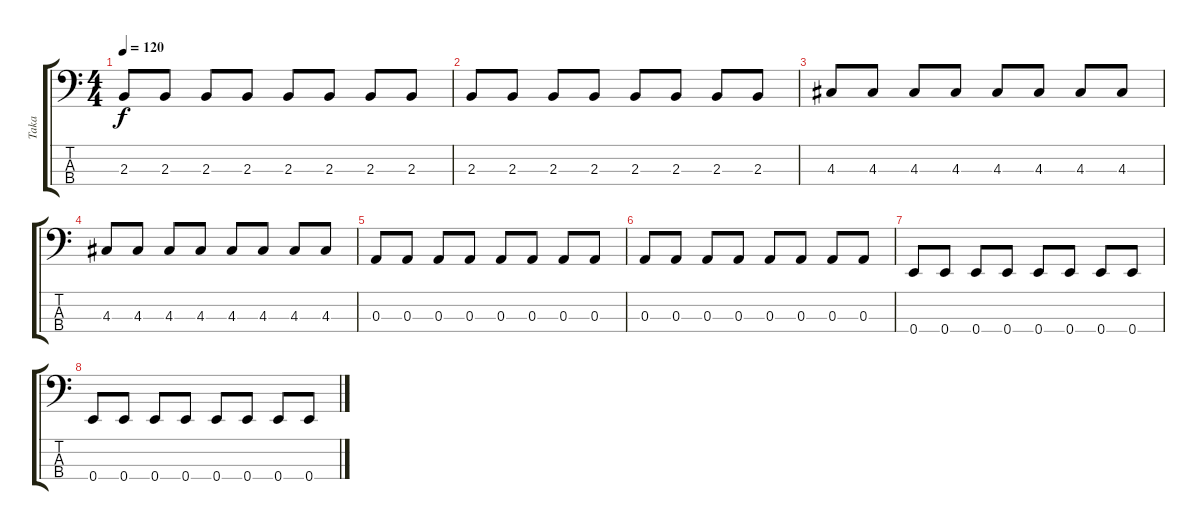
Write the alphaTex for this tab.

\track ("Taka" "Taka") {instrument electricbassfinger}
\staff {score tabs}
\tuning (G2 D2 A1 E1) {hide}
\ts (4 4)
\tempo 120
\clef f4
\ks c
2.3.8{dy f volume 8} 2.3.8 2.3.8 2.3.8 2.3.8 2.3.8 2.3.8 2.3.8 |
2.3.8 2.3.8 2.3.8 2.3.8 2.3.8 2.3.8 2.3.8 2.3.8 |
4.3.8 4.3.8 4.3.8 4.3.8 4.3.8 4.3.8 4.3.8 4.3.8 |
4.3.8{volume 3} 4.3.8 4.3.8 4.3.8 4.3.8 4.3.8 4.3.8 4.3.8 |
0.3.8 0.3.8 0.3.8 0.3.8 0.3.8 0.3.8 0.3.8 0.3.8 |
0.3.8 0.3.8 0.3.8 0.3.8 0.3.8 0.3.8 0.3.8 0.3.8 |
0.4.8{volume 0} 0.4.8 0.4.8 0.4.8 0.4.8 0.4.8 0.4.8 0.4.8 |
0.4.8 0.4.8 0.4.8 0.4.8 0.4.8 0.4.8 0.4.8 0.4.8
